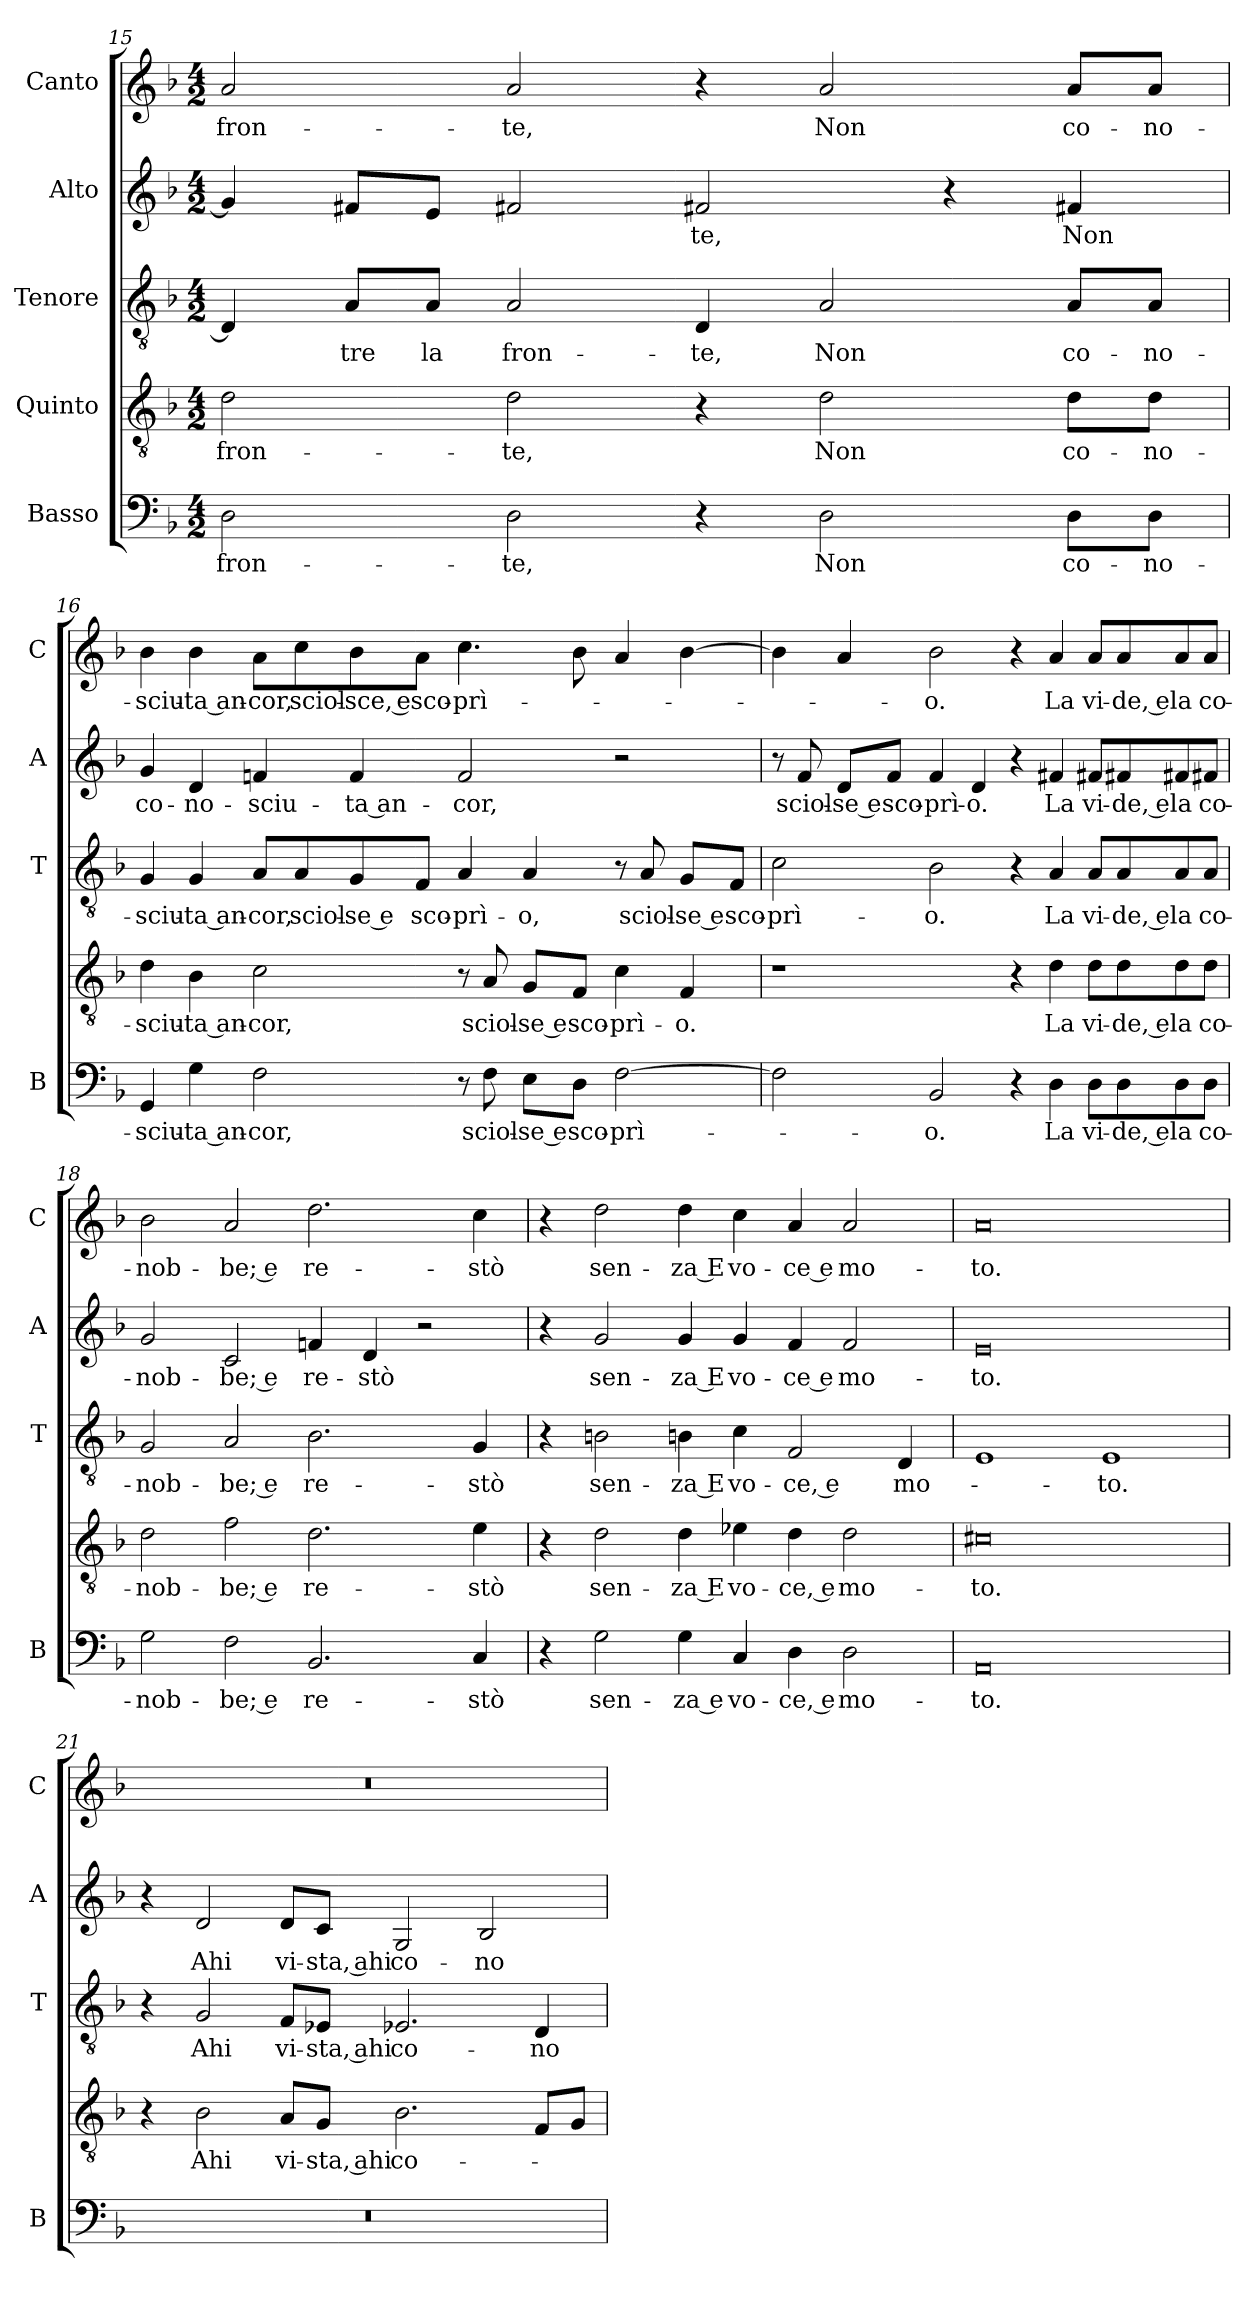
**kern	**text	**kern	**text	**kern	**text	**kern	**text	**kern	**text
*part5	*part5	*part4	*part4	*part3	*part3	*part2	*part2	*part1	*part1
*staff5	*staff5	*staff4	*staff4	*staff3	*staff3	*staff2	*staff2	*staff1	*staff1
*I"Basso	*	*I"Quinto	*	*I"Tenore	*	*I"Alto	*	*I"Canto	*
*I'B	*	*	*	*I'T	*	*I'A	*	*I'C	*
*clefF4	*	*clefGv2	*	*clefGv2	*	*clefG2	*	*clefG2	*
*k[b-]	*	*k[b-]	*	*k[b-]	*	*k[b-]	*	*k[b-]	*
*F:	*	*F:	*	*F:	*	*F:	*	*F:	*
*M4/2	*	*M4/2	*	*M4/2	*	*M4/2	*	*M4/2	*
=15	=15	=15	=15	=15	=15	=15	=15	=15	=15
2D	fron-	2d	fron-	4D]	.	4g]	.	2a	fron-
.	.	.	.	8AL	-tre	8f#XL	.	.	.
.	.	.	.	8AJ	la	8eJ	.	.	.
2D	-te,	2d	-te,	2A	fron-	2f#X	.	2a	-te,
4r	.	4r	.	4D	-te,	2f#X	-te,	4r	.
2D	Non	2d	Non	2A	Non	.	.	2a	Non
.	.	.	.	.	.	4r	.	.	.
8DL	co-	8dL	co-	8AL	co-	4f#X	Non	8aL	co-
8DJ	-no-	8dJ	-no-	8AJ	-no-	.	.	8aJ	-no-
=16	=16	=16	=16	=16	=16	=16	=16	=16	=16
4GG	-sciu-	4d	-sciu-	4G	-sciu-	4g	co-	4b-	-sciu-
4G	-ta an-	4B-	-ta an-	4G	-ta an-	4d	-no-	4b-	-ta an-
2F	-cor,	2c	-cor,	8AL	-cor,	4fn	-sciu-	8aL	-cor,
.	.	.	.	8A	sciol-	.	.	8cc	sciol-
.	.	.	.	8G	-se e	4f	-ta an-	8b-	-sce, e
.	.	.	.	8FJ	sco-	.	.	8aJ	sco-
8r	.	8r	.	4A	-prì-	2f	-cor,	4.cc	-prì-
8F	sciol-	8A	sciol-	.	.	.	.	.	.
8EL	-se e	8GL	-se e	4A	-o,	.	.	.	.
8DJ	sco-	8FJ	sco-	.	.	.	.	8b-	.
[2F	-prì-	4c	-prì-	8r	.	2r	.	4a	.
.	.	.	.	8A	sciol-	.	.	.	.
.	.	4F	-o.	8GL	-se e	.	.	[4b-	.
.	.	.	.	8FJ	sco-	.	.	.	.
=17	=17	=17	=17	=17	=17	=17	=17	=17	=17
2F]	.	1r	.	2c	-prì-	8r	.	4b-]	.
.	.	.	.	.	.	8f	sciol-	.	.
.	.	.	.	.	.	8dL	-se e	4a	.
.	.	.	.	.	.	8fJ	sco-	.	.
2BB-	-o.	.	.	2B-	-o.	4f	-prì-	2b-	-o.
.	.	.	.	.	.	4d	-o.	.	.
4r	.	4r	.	4r	.	4r	.	4r	.
4D	La	4d	La	4A	La	4f#X	La	4a	La
8DL	vi-	8dL	vi-	8AL	vi-	8f#XL	vi-	8aL	vi-
8D	-de, e	8d	-de, e	8A	-de, e	8f#X	-de, e	8a	-de, e
8D	la	8d	la	8A	la	8f#X	la	8a	la
8DJ	co-	8dJ	co-	8AJ	co-	8f#XJ	co-	8aJ	co-
=18	=18	=18	=18	=18	=18	=18	=18	=18	=18
2G	-nob-	2d	-nob-	2G	-nob-	2g	-nob-	2b-	-nob-
2F	-be; e	2f	-be; e	2A	-be; e	2c	-be; e	2a	-be; e
2.BB-	re-	2.d	re-	2.B-	re-	4fn	re-	2.dd	re-
.	.	.	.	.	.	4d	-stò	.	.
.	.	.	.	.	.	2r	.	.	.
4C	-stò	4e	-stò	4G	-stò	.	.	4cc	-stò
=19	=19	=19	=19	=19	=19	=19	=19	=19	=19
4r	.	4r	.	4r	.	4r	.	4r	.
2G	sen-	2d	sen-	2Bn	sen-	2g	sen-	2dd	sen-
4G	-za e	4d	-za E	4Bn	-za E	4g	-za E	4dd	-za E
4C	vo-	4e-X	vo-	4c	vo-	4g	vo-	4cc	vo-
4D	-ce, e	4d	-ce, e	2F	-ce, e	4f	-ce e	4a	-ce e
2D	mo-	2d	mo-	.	.	2f	mo-	2a	mo-
.	.	.	.	4D	mo-	.	.	.	.
=20	=20	=20	=20	=20	=20	=20	=20	=20	=20
0AA	-to.	0c#X	-to.	1E	.	0e	-to.	0a	-to.
.	.	.	.	1E	-to.	.	.	.	.
=21	=21	=21	=21	=21	=21	=21	=21	=21	=21
0r	.	4r	.	4r	.	4r	.	0r	.
.	.	2B-	Ahi	2G	Ahi	2d	Ahi	.	.
.	.	8AL	vi-	8FL	vi-	8dL	vi-	.	.
.	.	8GJ	-sta, ahi	8E-XJ	-sta, ahi	8cJ	-sta, ahi	.	.
.	.	2.B-	co-	2.E-X	co-	2G	co-	.	.
.	.	.	.	.	.	2B-	-no-	.	.
.	.	8FL	.	4D	-no-	.	.	.	.
.	.	8GJ	.	.	.	.	.	.	.
=	=	=	=	=	=	=	=	=	=
*-	*-	*-	*-	*-	*-	*-	*-	*-	*-
